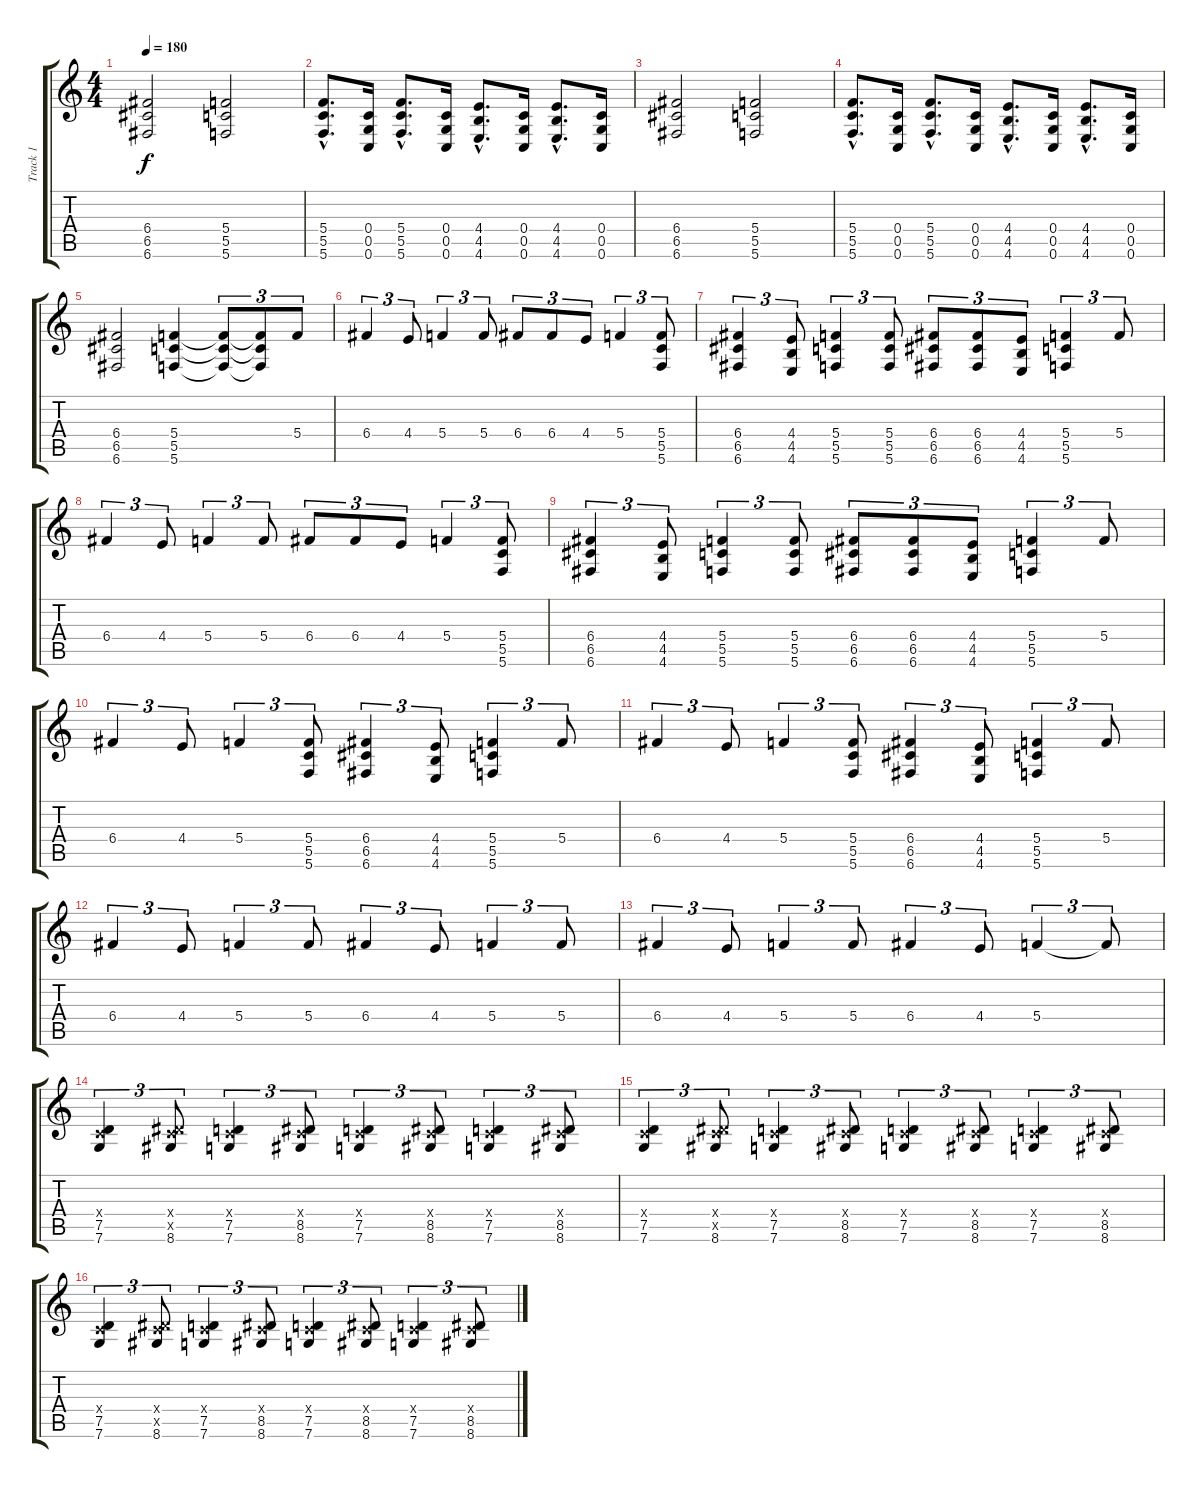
\track ("Track 1" "Track 1") {instrument overdrivenguitar}
\staff {score tabs}
\tuning (D4 A3 F3 C3 G2 C2) {hide}
\ts (4 4)
\tempo 180
\clef g2
\ks c
(6.4 6.5 6.6).2{dy f} (5.4 5.5 5.6).2 |
(5.4{hac} 5.5{hac} 5.6{hac}).8{d} (0.4 0.5 0.6).16 (5.4{hac} 5.5{hac} 5.6{hac}).8{d} (0.4 0.5 0.6).16 (4.4{hac} 4.5{hac} 4.6{hac}).8{d} (0.4 0.5 0.6).16 (4.4{hac} 4.5{hac} 4.6{hac}).8{d} (0.4 0.5 0.6).16 |
(6.4 6.5 6.6).2 (5.4 5.5 5.6).2 |
(5.4{hac} 5.5{hac} 5.6{hac}).8{d} (0.4 0.5 0.6).16 (5.4{hac} 5.5{hac} 5.6{hac}).8{d} (0.4 0.5 0.6).16 (4.4{hac} 4.5{hac} 4.6{hac}).8{d} (0.4 0.5 0.6).16 (4.4{hac} 4.5{hac} 4.6{hac}).8{d} (0.4 0.5 0.6).16 |
(6.4 6.5 6.6).2 (5.4 5.5 5.6).4 (5.4{t} 5.5{t} 5.6{t}).8{tu (3 2)} (5.4{t} 5.5{t} 5.6{t}).8{tu (3 2)} 5.4.8{tu (3 2)} |
6.4.4{tu (3 2)} 4.4.8{tu (3 2)} 5.4.4{tu (3 2)} 5.4.8{tu (3 2)} 6.4.8{tu (3 2)} 6.4.8{tu (3 2)} 4.4.8{tu (3 2)} 5.4.4{tu (3 2)} (5.4 5.5 5.6).8{tu (3 2)} |
(6.4 6.5 6.6).4{tu (3 2)} (4.4 4.5 4.6).8{tu (3 2)} (5.4 5.5 5.6).4{tu (3 2)} (5.4 5.5 5.6).8{tu (3 2)} (6.4 6.5 6.6).8{tu (3 2)} (6.4 6.5 6.6).8{tu (3 2)} (4.4 4.5 4.6).8{tu (3 2)} (5.4 5.5 5.6).4{tu (3 2)} 5.4.8{tu (3 2)} |
6.4.4{tu (3 2)} 4.4.8{tu (3 2)} 5.4.4{tu (3 2)} 5.4.8{tu (3 2)} 6.4.8{tu (3 2)} 6.4.8{tu (3 2)} 4.4.8{tu (3 2)} 5.4.4{tu (3 2)} (5.4 5.5 5.6).8{tu (3 2)} |
(6.4 6.5 6.6).4{tu (3 2)} (4.4 4.5 4.6).8{tu (3 2)} (5.4 5.5 5.6).4{tu (3 2)} (5.4 5.5 5.6).8{tu (3 2)} (6.4 6.5 6.6).8{tu (3 2)} (6.4 6.5 6.6).8{tu (3 2)} (4.4 4.5 4.6).8{tu (3 2)} (5.4 5.5 5.6).4{tu (3 2)} 5.4.8{tu (3 2)} |
6.4.4{tu (3 2)} 4.4.8{tu (3 2)} 5.4.4{tu (3 2)} (5.4 5.5 5.6).8{tu (3 2)} (6.4 6.5 6.6).4{tu (3 2)} (4.4 4.5 4.6).8{tu (3 2)} (5.4 5.5 5.6).4{tu (3 2)} 5.4.8{tu (3 2)} |
6.4.4{tu (3 2)} 4.4.8{tu (3 2)} 5.4.4{tu (3 2)} (5.4 5.5 5.6).8{tu (3 2)} (6.4 6.5 6.6).4{tu (3 2)} (4.4 4.5 4.6).8{tu (3 2)} (5.4 5.5 5.6).4{tu (3 2)} 5.4.8{tu (3 2)} |
6.4.4{tu (3 2) volume 7} 4.4.8{tu (3 2)} 5.4.4{tu (3 2)} 5.4.8{tu (3 2)} 6.4.4{tu (3 2)} 4.4.8{tu (3 2)} 5.4.4{tu (3 2)} 5.4.8{tu (3 2)} |
6.4.4{tu (3 2)} 4.4.8{tu (3 2)} 5.4.4{tu (3 2)} 5.4.8{tu (3 2)} 6.4.4{tu (3 2)} 4.4.8{tu (3 2)} 5.4.4{tu (3 2)} 5.4{t}.8{tu (3 2)} |
(0.4{x} 7.5 7.6).4{tu (3 2) volume 13} (0.4{x} 8.5{x} 8.6).8{tu (3 2)} (0.4{x} 7.5 7.6).4{tu (3 2)} (0.4{x} 8.5 8.6).8{tu (3 2)} (0.4{x} 7.5 7.6).4{tu (3 2)} (0.4{x} 8.5 8.6).8{tu (3 2)} (0.4{x} 7.5 7.6).4{tu (3 2)} (0.4{x} 8.5 8.6).8{tu (3 2)} |
(0.4{x} 7.5 7.6).4{tu (3 2)} (0.4{x} 8.5{x} 8.6).8{tu (3 2)} (0.4{x} 7.5 7.6).4{tu (3 2)} (0.4{x} 8.5 8.6).8{tu (3 2)} (0.4{x} 7.5 7.6).4{tu (3 2)} (0.4{x} 8.5 8.6).8{tu (3 2)} (0.4{x} 7.5 7.6).4{tu (3 2)} (0.4{x} 8.5 8.6).8{tu (3 2)} |
(0.4{x} 7.5 7.6).4{tu (3 2)} (0.4{x} 8.5{x} 8.6).8{tu (3 2)} (0.4{x} 7.5 7.6).4{tu (3 2)} (0.4{x} 8.5 8.6).8{tu (3 2)} (0.4{x} 7.5 7.6).4{tu (3 2)} (0.4{x} 8.5 8.6).8{tu (3 2)} (0.4{x} 7.5 7.6).4{tu (3 2)} (0.4{x} 8.5 8.6).8{tu (3 2)}
